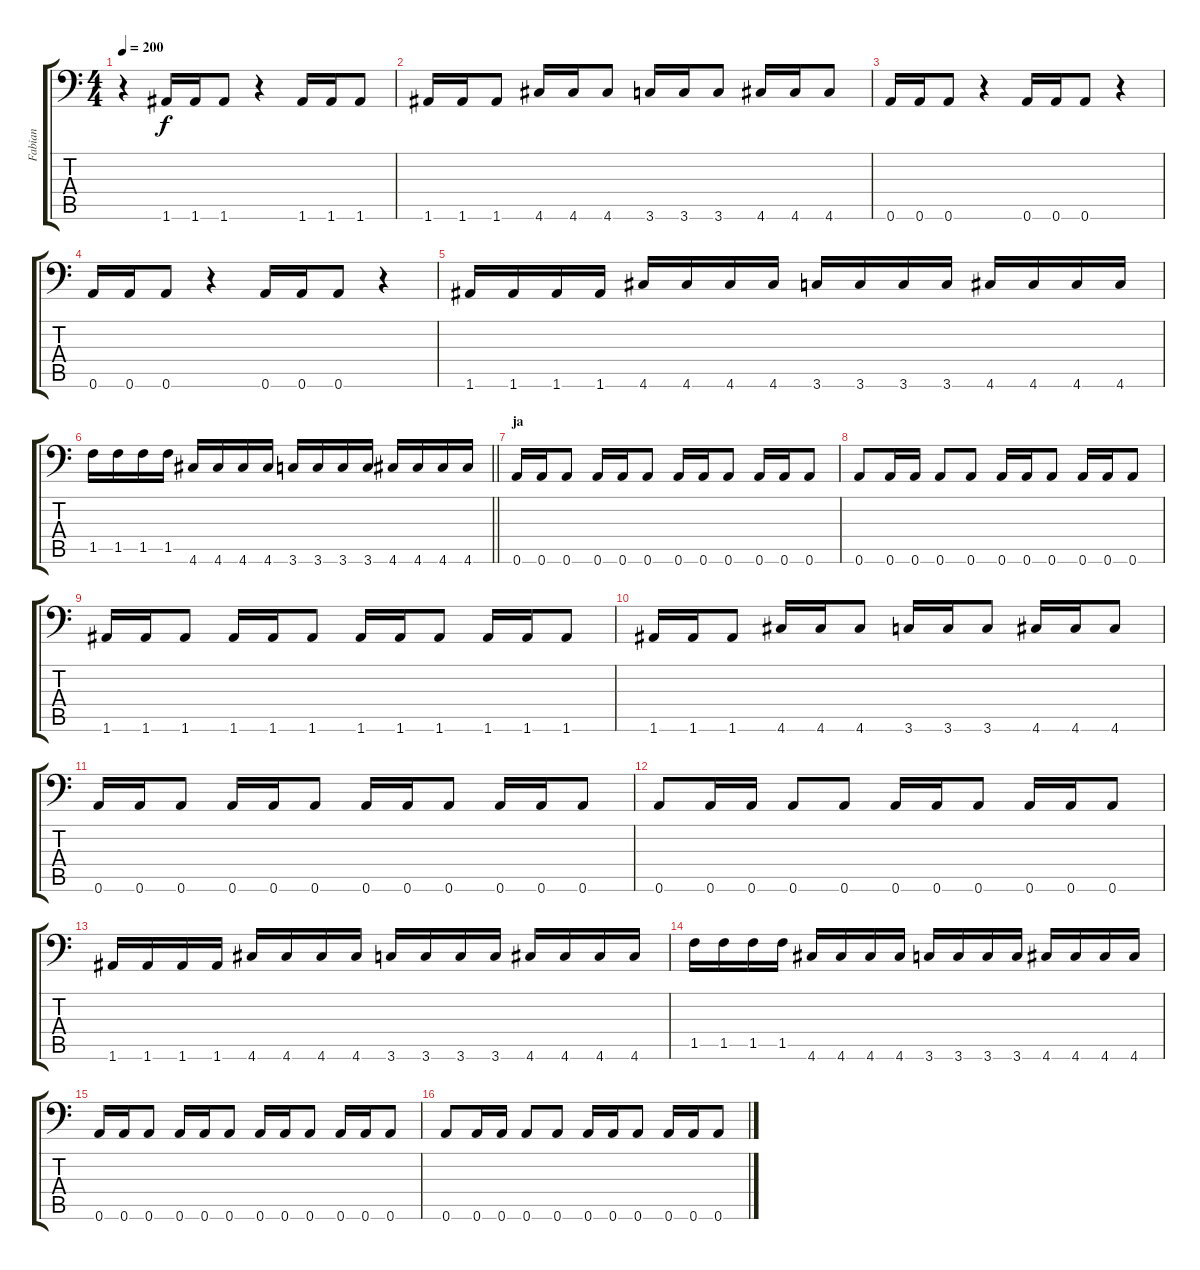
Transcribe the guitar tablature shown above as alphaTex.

\track ("Fabian" "Fabian") {instrument distortionguitar}
\staff {score tabs}
\tuning (B3 Gb3 D3 A2 E2 A1) {hide}
\ts (4 4)
\tempo 200
\clef f4
\ks c
r.4{dy f} 1.6.16 1.6.16 1.6.8 r.4 1.6.16 1.6.16 1.6.8 |
1.6.16 1.6.16 1.6.8 4.6.16 4.6.16 4.6.8 3.6.16 3.6.16 3.6.8 4.6.16 4.6.16 4.6.8 |
0.6.16 0.6.16 0.6.8 r.4 0.6.16 0.6.16 0.6.8 r.4 |
0.6.16 0.6.16 0.6.8 r.4 0.6.16 0.6.16 0.6.8 r.4 |
1.6.16 1.6.16 1.6.16 1.6.16 4.6.16 4.6.16 4.6.16 4.6.16 3.6.16 3.6.16 3.6.16 3.6.16 4.6.16 4.6.16 4.6.16 4.6.16 |
\barLineRight lightlight
1.5.16 1.5.16 1.5.16 1.5.16 4.6.16 4.6.16 4.6.16 4.6.16 3.6.16 3.6.16 3.6.16 3.6.16 4.6.16 4.6.16 4.6.16 4.6.16 |
\section ("" "ja")
0.6.16 0.6.16 0.6.8 0.6.16 0.6.16 0.6.8 0.6.16 0.6.16 0.6.8 0.6.16 0.6.16 0.6.8 |
0.6.8 0.6.16 0.6.16 0.6.8 0.6.8 0.6.16 0.6.16 0.6.8 0.6.16 0.6.16 0.6.8 |
1.6.16 1.6.16 1.6.8 1.6.16 1.6.16 1.6.8 1.6.16 1.6.16 1.6.8 1.6.16 1.6.16 1.6.8 |
1.6.16 1.6.16 1.6.8 4.6.16 4.6.16 4.6.8 3.6.16 3.6.16 3.6.8 4.6.16 4.6.16 4.6.8 |
0.6.16 0.6.16 0.6.8 0.6.16 0.6.16 0.6.8 0.6.16 0.6.16 0.6.8 0.6.16 0.6.16 0.6.8 |
0.6.8 0.6.16 0.6.16 0.6.8 0.6.8 0.6.16 0.6.16 0.6.8 0.6.16 0.6.16 0.6.8 |
1.6.16 1.6.16 1.6.16 1.6.16 4.6.16 4.6.16 4.6.16 4.6.16 3.6.16 3.6.16 3.6.16 3.6.16 4.6.16 4.6.16 4.6.16 4.6.16 |
1.5.16 1.5.16 1.5.16 1.5.16 4.6.16 4.6.16 4.6.16 4.6.16 3.6.16 3.6.16 3.6.16 3.6.16 4.6.16 4.6.16 4.6.16 4.6.16 |
0.6.16 0.6.16 0.6.8 0.6.16 0.6.16 0.6.8 0.6.16 0.6.16 0.6.8 0.6.16 0.6.16 0.6.8 |
0.6.8 0.6.16 0.6.16 0.6.8 0.6.8 0.6.16 0.6.16 0.6.8 0.6.16 0.6.16 0.6.8
